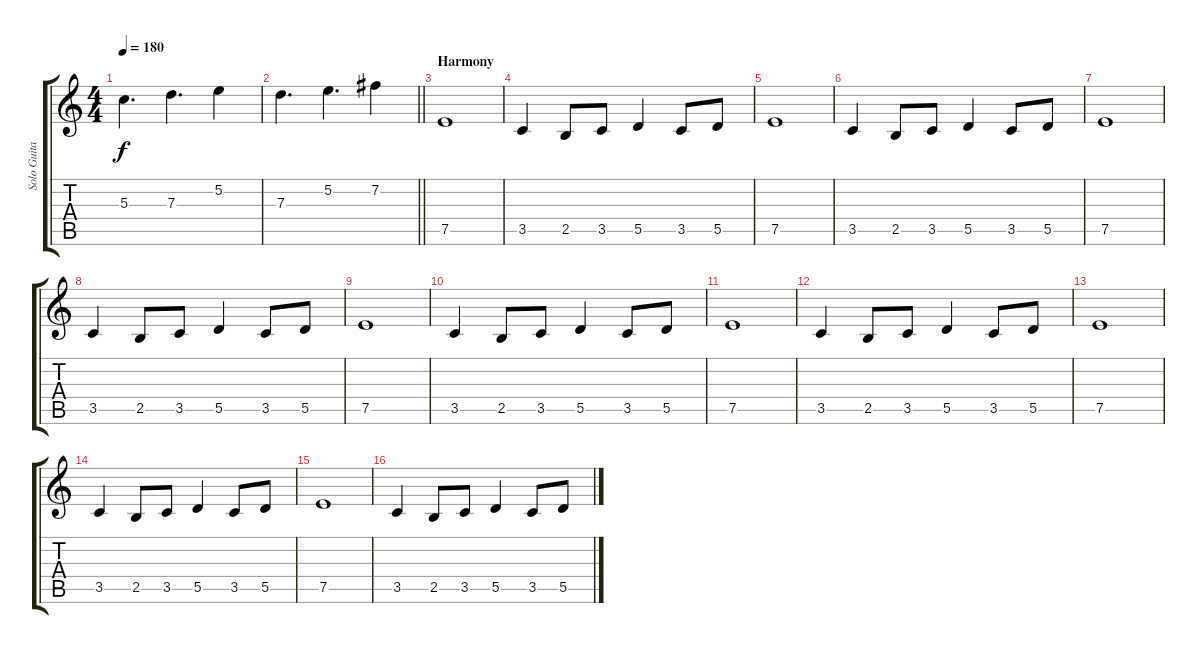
\track ("Solo Guitar" "Solo Guita") {instrument distortionguitar}
\staff {score tabs}
\tuning (E4 B3 G3 D3 A2 E2) {hide}
\ts (4 4)
\tempo 180
\clef g2
\ks c
5.3.4{d dy f} 7.3.4{d} 5.2.4 |
\barLineRight lightlight
7.3.4{d} 5.2.4{d} 7.2.4 |
\section ("" "Harmony")
7.5.1{volume 12} |
3.5.4 2.5.8 3.5.8 5.5.4 3.5.8 5.5.8 |
7.5.1 |
3.5.4 2.5.8 3.5.8 5.5.4 3.5.8 5.5.8 |
7.5.1 |
3.5.4 2.5.8 3.5.8 5.5.4 3.5.8 5.5.8 |
7.5.1 |
3.5.4 2.5.8 3.5.8 5.5.4 3.5.8 5.5.8 |
7.5.1 |
3.5.4 2.5.8 3.5.8 5.5.4 3.5.8 5.5.8 |
7.5.1 |
3.5.4 2.5.8 3.5.8 5.5.4 3.5.8 5.5.8 |
7.5.1 |
3.5.4 2.5.8 3.5.8 5.5.4 3.5.8 5.5.8
